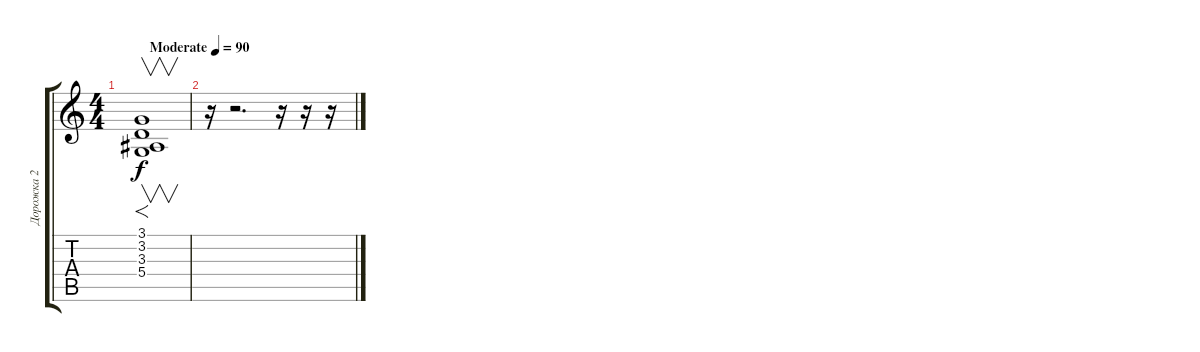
\track ("Дорожка 2" "Дорожка 2") {instrument stringensemble1}
\staff {score tabs}
\tuning (E4 B3 G3 D3 A2 E2) {hide}
\ts (4 4)
\tempo (90 "Moderate")
\clef g2
\ks c
(3.1 3.2 3.3 5.4).1{f v dy f instrument stringensemble1} |
r.16 r.2{d} r.16 r.16 r.16
